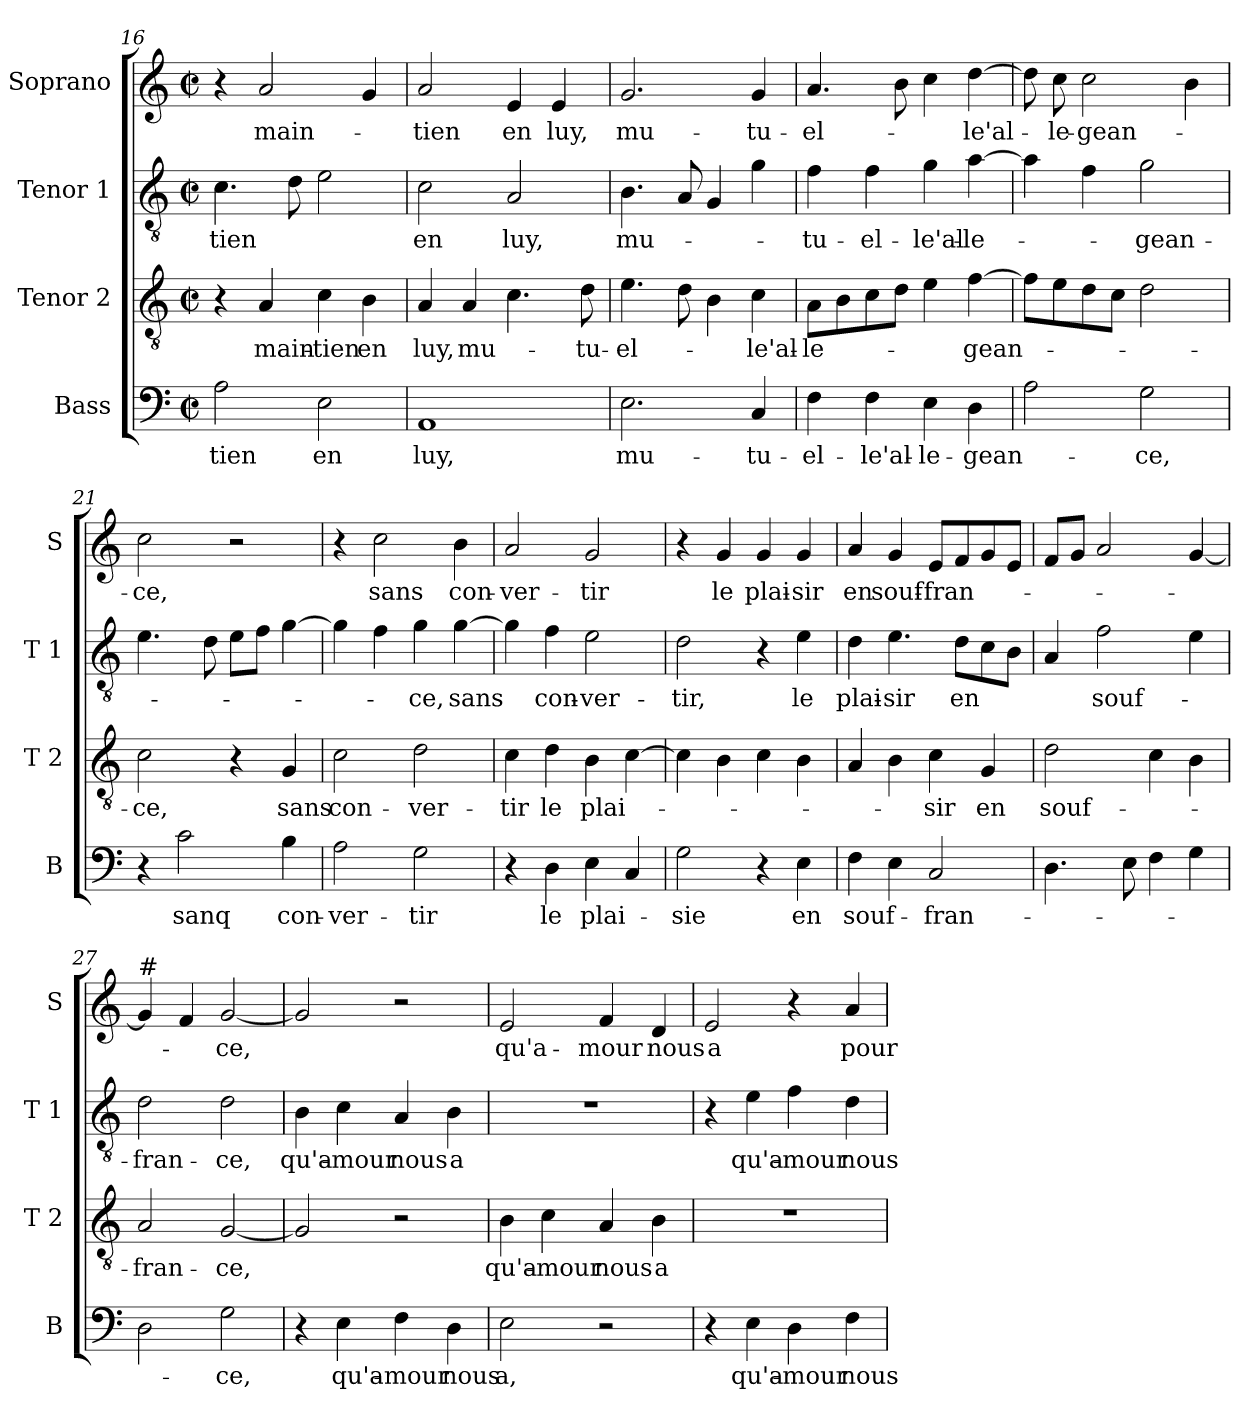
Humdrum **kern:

**kern	**text	**kern	**text	**kern	**text	**kern	**text
*part4	*part4	*part3	*part3	*part2	*part2	*part1	*part1
*staff4	*staff4	*staff3	*staff3	*staff2	*staff2	*staff1	*staff1
*I"Bass	*	*I"Tenor 2	*	*I"Tenor 1	*	*I"Soprano	*
*I'B	*	*I'T 2	*	*I'T 1	*	*I'S	*
!!LO:PB:g=z
*clefF4	*	*clefGv2	*	*clefGv2	*	*clefG2	*
*k[]	*	*k[]	*	*k[]	*	*k[]	*
*C:	*	*C:	*	*C:	*	*C:	*
*M2/2	*	*M2/2	*	*M2/2	*	*M2/2	*
*met(c|)	*	*met(c|)	*	*met(c|)	*	*met(c|)	*
=16	=16	=16	=16	=16	=16	=16	=16
!	!LO:LY:b	!	!	!	!LO:LY:b	!	!
2A\	-tien	4r	.	4.c\	-tien	4r	.
!	!	!	!LO:LY:b	!	!	!	!LO:LY:b
.	.	4A/	main-	.	.	2a/	main-
.	.	.	.	8d\	.	.	.
!	!LO:LY:b	!	!LO:LY:b	!	!	!	!
2E\	en	4c\	-tien	2e\	.	.	.
!	!	!	!LO:LY:b	!	!	!	!
.	.	4B\	en	.	.	4g/	.
=17	=17	=17	=17	=17	=17	=17	=17
!	!LO:LY:b	!	!LO:LY:b	!	!LO:LY:b	!	!LO:LY:b
1AA	luy,	4A/	luy,	2c\	en	2a/	-tien
!	!	!	!LO:LY:b	!	!	!	!
.	.	4A/	mu-	.	.	.	.
!	!	!	!	!	!LO:LY:b	!	!LO:LY:b
.	.	4.c\	.	2A/	luy,	4e/	en
!	!	!	!	!	!	!	!LO:LY:b
.	.	.	.	.	.	4e/	luy,
!	!	!	!LO:LY:b	!	!	!	!
.	.	8d\	-tu-	.	.	.	.
=18	=18	=18	=18	=18	=18	=18	=18
!	!LO:LY:b	!	!LO:LY:b	!	!LO:LY:b	!	!LO:LY:b
2.E\	mu-	4.e\	-el-	4.B\	mu-	2.g/	mu-
.	.	8d\	.	8A/	.	.	.
.	.	4B\	.	4G/	.	.	.
!	!LO:LY:b	!	!LO:LY:b	!	!	!	!LO:LY:b
4C/	-tu-	4c\	-le'al-	4g\	.	4g/	-tu-
=19	=19	=19	=19	=19	=19	=19	=19
!	!LO:LY:b	!	!LO:LY:b	!	!LO:LY:b	!	!LO:LY:b
4F\	-el-	8A\L	-le-	4f\	-tu-	4.a/	-el-
.	.	8B\	.	.	.	.	.
!	!LO:LY:b	!	!	!	!LO:LY:b	!	!
4F\	-le'al-	8c\	.	4f\	-el-	.	.
.	.	8d\J	.	.	.	8b\	.
!	!LO:LY:b	!	!	!	!LO:LY:b	!	!
4E\	-le-	4e\	.	4g\	-le'al-	4cc\	.
!	!LO:LY:b	!	!LO:LY:b	!	!LO:LY:b	!	!LO:LY:b
4D\	-gean-	[4f\	-gean-	[4a\	-le-	[4dd\	-le'al-
=20	=20	=20	=20	=20	=20	=20	=20
2A\	.	8f\L]	.	4a\]	.	8dd\]	.
!	!	!	!	!	!	!	!LO:LY:b
.	.	8e\	.	.	.	8cc\	-le-
!	!	!	!	!	!	!	!LO:LY:b
.	.	8d\	.	4f\	.	2cc\	-gean-
.	.	8c\J	.	.	.	.	.
!	!LO:LY:b	!	!	!	!LO:LY:b	!	!
2G\	-ce,	2d\	.	2g\	-gean-	.	.
.	.	.	.	.	.	4b\	.
!!LO:LB:g=z
=21	=21	=21	=21	=21	=21	=21	=21
!	!	!	!LO:LY:b	!	!	!	!LO:LY:b
4r	.	2c\	-ce,	4.e\	.	2cc\	-ce,
!	!LO:LY:b	!	!	!	!	!	!
2c\	sanq	.	.	.	.	.	.
.	.	.	.	8d\	.	.	.
.	.	4r	.	8e\L	.	2r	.
.	.	.	.	8f\J	.	.	.
!	!LO:LY:b	!	!LO:LY:b	!	!	!	!
4B\	con-	4G/	sans	[4g\	.	.	.
=22	=22	=22	=22	=22	=22	=22	=22
!	!LO:LY:b	!	!LO:LY:b	!	!	!	!
2A\	-ver-	2c\	con-	4g\]	.	4r	.
!	!	!	!	!	!	!	!LO:LY:b
.	.	.	.	4f\	.	2cc\	sans
!	!LO:LY:b	!	!LO:LY:b	!	!LO:LY:b	!	!
2G\	-tir	2d\	-ver-	4g\	-ce,	.	.
!	!	!	!	!	!LO:LY:b	!	!LO:LY:b
.	.	.	.	[4g\	sans	4b\	con-
=23	=23	=23	=23	=23	=23	=23	=23
!	!	!	!LO:LY:b	!	!	!	!LO:LY:b
4r	.	4c\	-tir	4g\]	.	2a/	-ver-
!	!LO:LY:b	!	!LO:LY:b	!	!LO:LY:b	!	!
4D\	le	4d\	le	4f\	con-	.	.
!	!LO:LY:b	!	!LO:LY:b	!	!LO:LY:b	!	!LO:LY:b
4E\	plai-	4B\	plai-	2e\	-ver-	2g/	-tir
4C/	.	[4c\	.	.	.	.	.
=24	=24	=24	=24	=24	=24	=24	=24
!	!LO:LY:b	!	!	!	!LO:LY:b	!	!
2G\	-sie	4c\]	.	2d\	-tir,	4r	.
!	!	!	!	!	!	!	!LO:LY:b
.	.	4B\	.	.	.	4g/	le
!	!	!	!	!	!	!	!LO:LY:b
4r	.	4c\	.	4r	.	4g/	plai-
!	!LO:LY:b	!	!	!	!LO:LY:b	!	!LO:LY:b
4E\	en	4B\	.	4e\	le	4g/	-sir
=25	=25	=25	=25	=25	=25	=25	=25
!	!LO:LY:b	!	!	!	!LO:LY:b	!	!LO:LY:b
4F\	souf-	4A/	.	4d\	plai-	4a/	en
!	!	!	!	!	!LO:LY:b	!	!LO:LY:b
4E\	.	4B\	.	4.e\	-sir	4g/	souf-
!	!LO:LY:b	!	!LO:LY:b	!	!	!	!LO:LY:b
2C/	-fran-	4c\	-sir	.	.	8e/L	-fran-
!	!	!	!	!	!LO:LY:b	!	!
.	.	.	.	8d\L	en	8f/	.
!	!	!	!LO:LY:b	!	!	!	!
.	.	4G/	en	8c\	.	8g/	.
.	.	.	.	8B\J	.	8e/J	.
!!LO:LB:g=z
=26	=26	=26	=26	=26	=26	=26	=26
!	!	!	!LO:LY:b	!	!	!	!
4.D\	.	2d\	souf-	4A/	.	8f/L	.
.	.	.	.	.	.	8g/J	.
!	!	!	!	!	!LO:LY:b	!	!
.	.	.	.	2f\	souf-	2a/	.
8E\	.	.	.	.	.	.	.
4F\	.	4c\	.	.	.	.	.
4G\	.	4B\	.	4e\	.	[4g/	.
=27	=27	=27	=27	=27	=27	=27	=27
!	!	!	!	!	!	!LO:TX:a:t=#	!
!	!	!	!LO:LY:b	!	!LO:LY:b	!	!
2D\	.	2A/	-fran-	2d\	-fran-	4g/]	.
.	.	.	.	.	.	4f/	.
!	!LO:LY:b	!	!LO:LY:b	!	!LO:LY:b	!	!LO:LY:b
2G\	-ce,	[2G/	-ce,	2d\	-ce,	[2g/	-ce,
=28	=28	=28	=28	=28	=28	=28	=28
!	!	!	!	!	!LO:LY:b	!	!
4r	.	2G/]	.	4B\	qu'a-	2g/]	.
!	!LO:LY:b	!	!	!	!LO:LY:b	!	!
4E\	qu'a-	.	.	4c\	-mour	.	.
!	!LO:LY:b	!	!	!	!LO:LY:b	!	!
4F\	-mour	2r	.	4A/	nous	2r	.
!	!LO:LY:b	!	!	!	!LO:LY:b	!	!
4D\	nous	.	.	4B\	a	.	.
=29	=29	=29	=29	=29	=29	=29	=29
!	!LO:LY:b	!	!LO:LY:b	!	!	!	!LO:LY:b
2E\	a,	4B\	qu'a-	1r	.	2e/	qu'a-
!	!	!	!LO:LY:b	!	!	!	!
.	.	4c\	-mour	.	.	.	.
!	!	!	!LO:LY:b	!	!	!	!LO:LY:b
2r	.	4A/	nous	.	.	4f/	-mour
!	!	!	!LO:LY:b	!	!	!	!LO:LY:b
.	.	4B\	a	.	.	4d/	nous
=30	=30	=30	=30	=30	=30	=30	=30
!	!	!	!	!	!	!	!LO:LY:b
4r	.	1r	.	4r	.	2e/	a
!	!LO:LY:b	!	!	!	!LO:LY:b	!	!
4E\	qu'a-	.	.	4e\	qu'a-	.	.
!	!LO:LY:b	!	!	!	!LO:LY:b	!	!
4D\	-mour	.	.	4f\	-mour	4r	.
!	!LO:LY:b	!	!	!	!LO:LY:b	!	!LO:LY:b
4F\	nous	.	.	4d\	nous	4a/	pour
=	=	=	=	=	=	=	=
*-	*-	*-	*-	*-	*-	*-	*-
